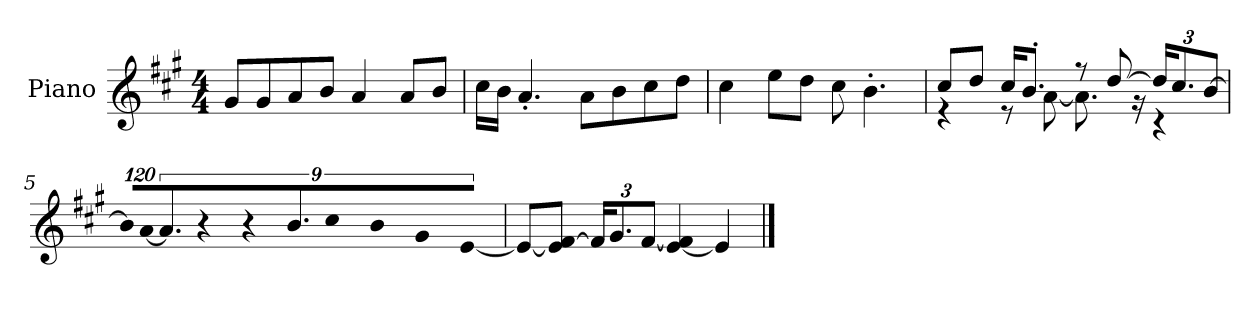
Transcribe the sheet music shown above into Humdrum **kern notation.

**kern
*part1
*staff1
*I"Piano
*I'P-no
*clefG2
*k[f#c#g#]
*M4/4
*MM90
=1
8g#/L
8g#/
8a/
8b/J
4a/
8a/L
8b/J
=2
16cc#\LL
16b\JJ
4.a'/
8a\L
8b\
8cc#\
8dd\J
=3
4cc#\
8ee\L
8dd\J
8cc#\
4.b'\
=4
*^
8cc#/L	4r
8dd/J	.
16cc#/KL	8r
8.b'/J	.
.	[8a\
8r	8.a\]
[8dd/	.
.	16r
*Xbrackettup	*
24dd/KL]	4r
12.cc#/	.
[12b/J	.
*v	*v
!!LO:LB:g=z
=5
*brackettup
!LO:N:vis=16
1920%107b/LL]
!LO:N:vis=16
[1920%107a/J
9.a/J]
!LO:N:vis=16
1920%107r
!LO:N:vis=16
1920%107r
9.b/L
!LO:N:vis=8
640%71cc#/
!LO:N:vis=8
640%71b/
!LO:N:vis=8
640%71g#/
!LO:N:vis=8
[640%71e/J
=6
8e/L_
8e/] [8f#/J
*Xbrackettup
24f#/KL]
12.g#/
[12f#/J
[4e/ 4f#/]
4e/]
==
*-
